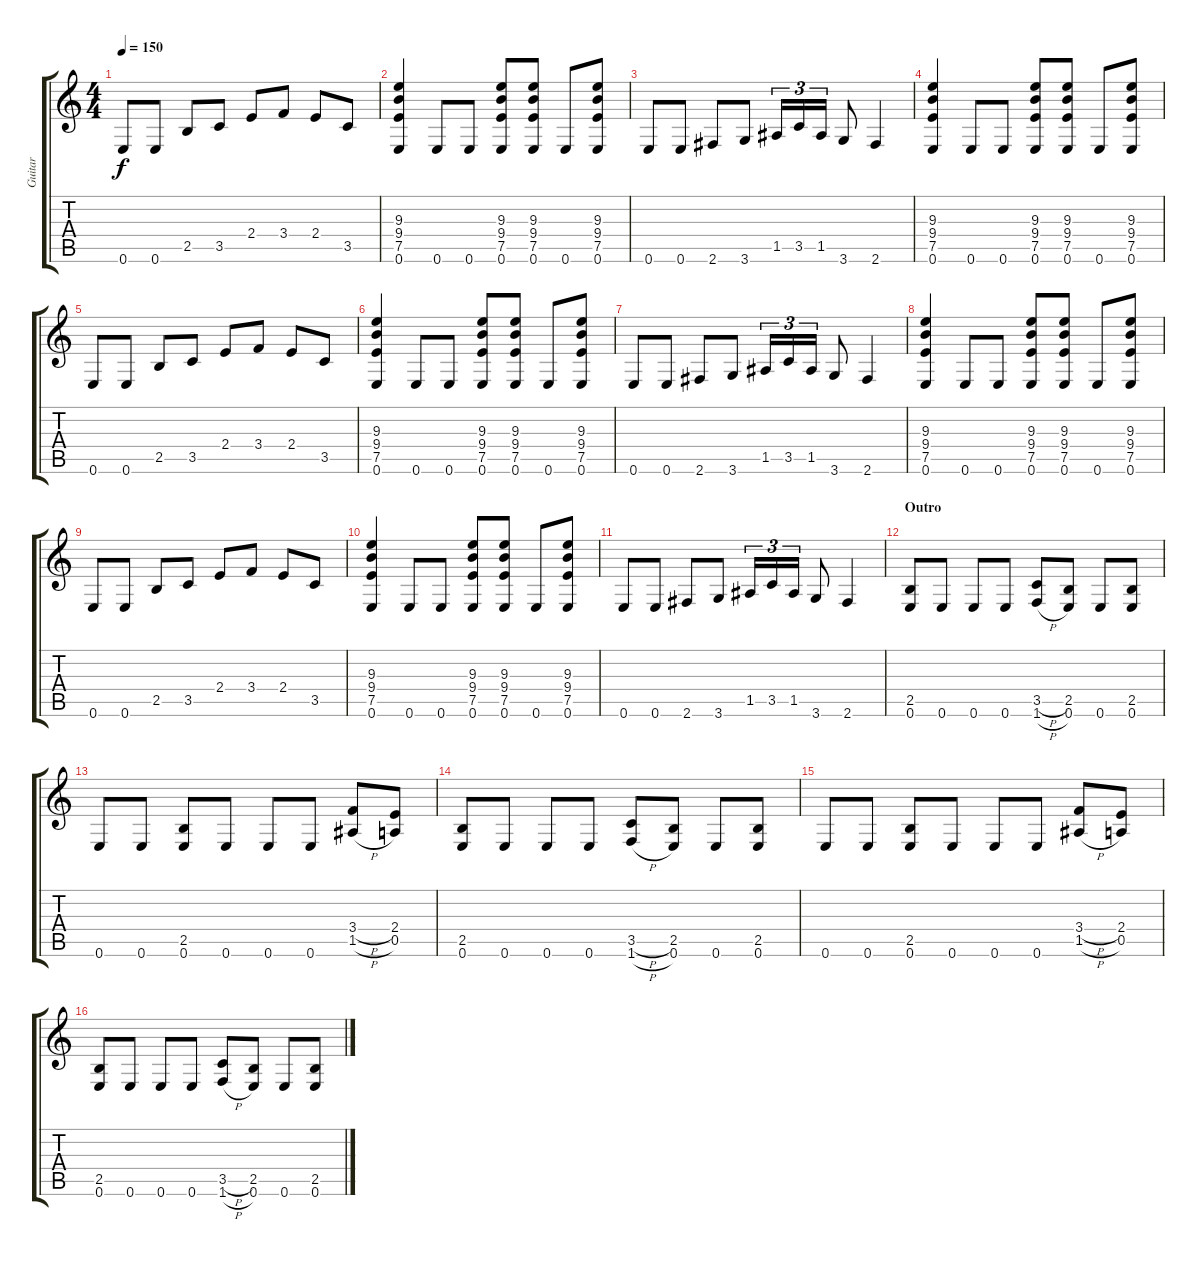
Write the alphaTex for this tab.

\track ("Guitar" "Guitar") {instrument distortionguitar}
\staff {score tabs}
\tuning (E4 B3 G3 D3 A2 E2) {hide}
\ts (4 4)
\tempo 150
\clef g2
\ks c
0.6.8{dy f} 0.6.8 2.5.8 3.5.8 2.4.8 3.4.8 2.4.8 3.5.8 |
(9.3 9.4 7.5 0.6).4 0.6.8 0.6.8 (9.3 9.4 7.5 0.6).8 (9.3 9.4 7.5 0.6).8 0.6.8 (9.3 9.4 7.5 0.6).8 |
0.6.8 0.6.8 2.6.8 3.6.8 1.5.16{tu (3 2)} 3.5.16{tu (3 2)} 1.5.16{tu (3 2)} 3.6.8 2.6.4 |
(9.3 9.4 7.5 0.6).4 0.6.8 0.6.8 (9.3 9.4 7.5 0.6).8 (9.3 9.4 7.5 0.6).8 0.6.8 (9.3 9.4 7.5 0.6).8 |
0.6.8 0.6.8 2.5.8 3.5.8 2.4.8 3.4.8 2.4.8 3.5.8 |
(9.3 9.4 7.5 0.6).4 0.6.8 0.6.8 (9.3 9.4 7.5 0.6).8 (9.3 9.4 7.5 0.6).8 0.6.8 (9.3 9.4 7.5 0.6).8 |
0.6.8 0.6.8 2.6.8 3.6.8 1.5.16{tu (3 2)} 3.5.16{tu (3 2)} 1.5.16{tu (3 2)} 3.6.8 2.6.4 |
(9.3 9.4 7.5 0.6).4 0.6.8 0.6.8 (9.3 9.4 7.5 0.6).8 (9.3 9.4 7.5 0.6).8 0.6.8 (9.3 9.4 7.5 0.6).8 |
0.6.8 0.6.8 2.5.8 3.5.8 2.4.8 3.4.8 2.4.8 3.5.8 |
(9.3 9.4 7.5 0.6).4 0.6.8 0.6.8 (9.3 9.4 7.5 0.6).8 (9.3 9.4 7.5 0.6).8 0.6.8 (9.3 9.4 7.5 0.6).8 |
0.6.8 0.6.8 2.6.8 3.6.8 1.5.16{tu (3 2)} 3.5.16{tu (3 2)} 1.5.16{tu (3 2)} 3.6.8 2.6.4 |
\section ("" "Outro")
(2.5 0.6).8 0.6.8 0.6.8 0.6.8 (3.5{h} 1.6{h}).8 (2.5 0.6).8 0.6.8 (2.5 0.6).8 |
0.6.8 0.6.8 (2.5 0.6).8 0.6.8 0.6.8 0.6.8 (3.4{h} 1.5{h}).8 (2.4 0.5).8 |
(2.5 0.6).8 0.6.8 0.6.8 0.6.8 (3.5{h} 1.6{h}).8 (2.5 0.6).8 0.6.8 (2.5 0.6).8 |
0.6.8 0.6.8 (2.5 0.6).8 0.6.8 0.6.8 0.6.8 (3.4{h} 1.5{h}).8 (2.4 0.5).8 |
(2.5 0.6).8 0.6.8 0.6.8 0.6.8 (3.5{h} 1.6{h}).8 (2.5 0.6).8 0.6.8 (2.5 0.6).8
